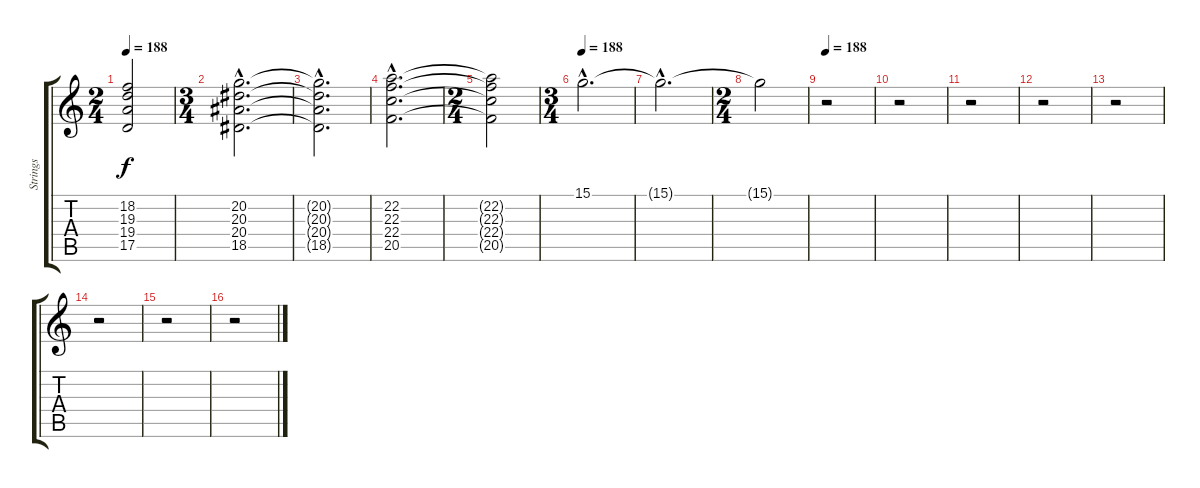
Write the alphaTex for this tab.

\track ("Strings" "Strings") {instrument stringensemble1}
\staff {score tabs}
\tuning (E4 B3 G3 D3 A2 E2) {hide}
\ts (2 4)
\tempo 188
\clef g2
\ks c
(18.2{t} 19.3{t} 19.4{t} 17.5{t}).2{dy f} |
\ts (3 4)
(20.2{hac} 20.3{hac} 20.4{hac} 18.5{hac}).2{d} |
(20.2{hac t} 20.3{hac t} 20.4{hac t} 18.5{hac t}).2{d} |
(22.2{hac} 22.3{hac} 22.4{hac} 20.5{hac}).2{d} |
\ts (2 4)
(22.2{t} 22.3{t} 22.4{t} 20.5{t}).2 |
\ts (3 4)
\tempo 188
15.1{hac}.2{d} |
15.1{hac t}.2{d} |
\ts (2 4)
15.1{t}.2 |
\tempo 188
r.2 |
r.2 |
r.2 |
r.2 |
r.2 |
r.2 |
r.2 |
r.2
